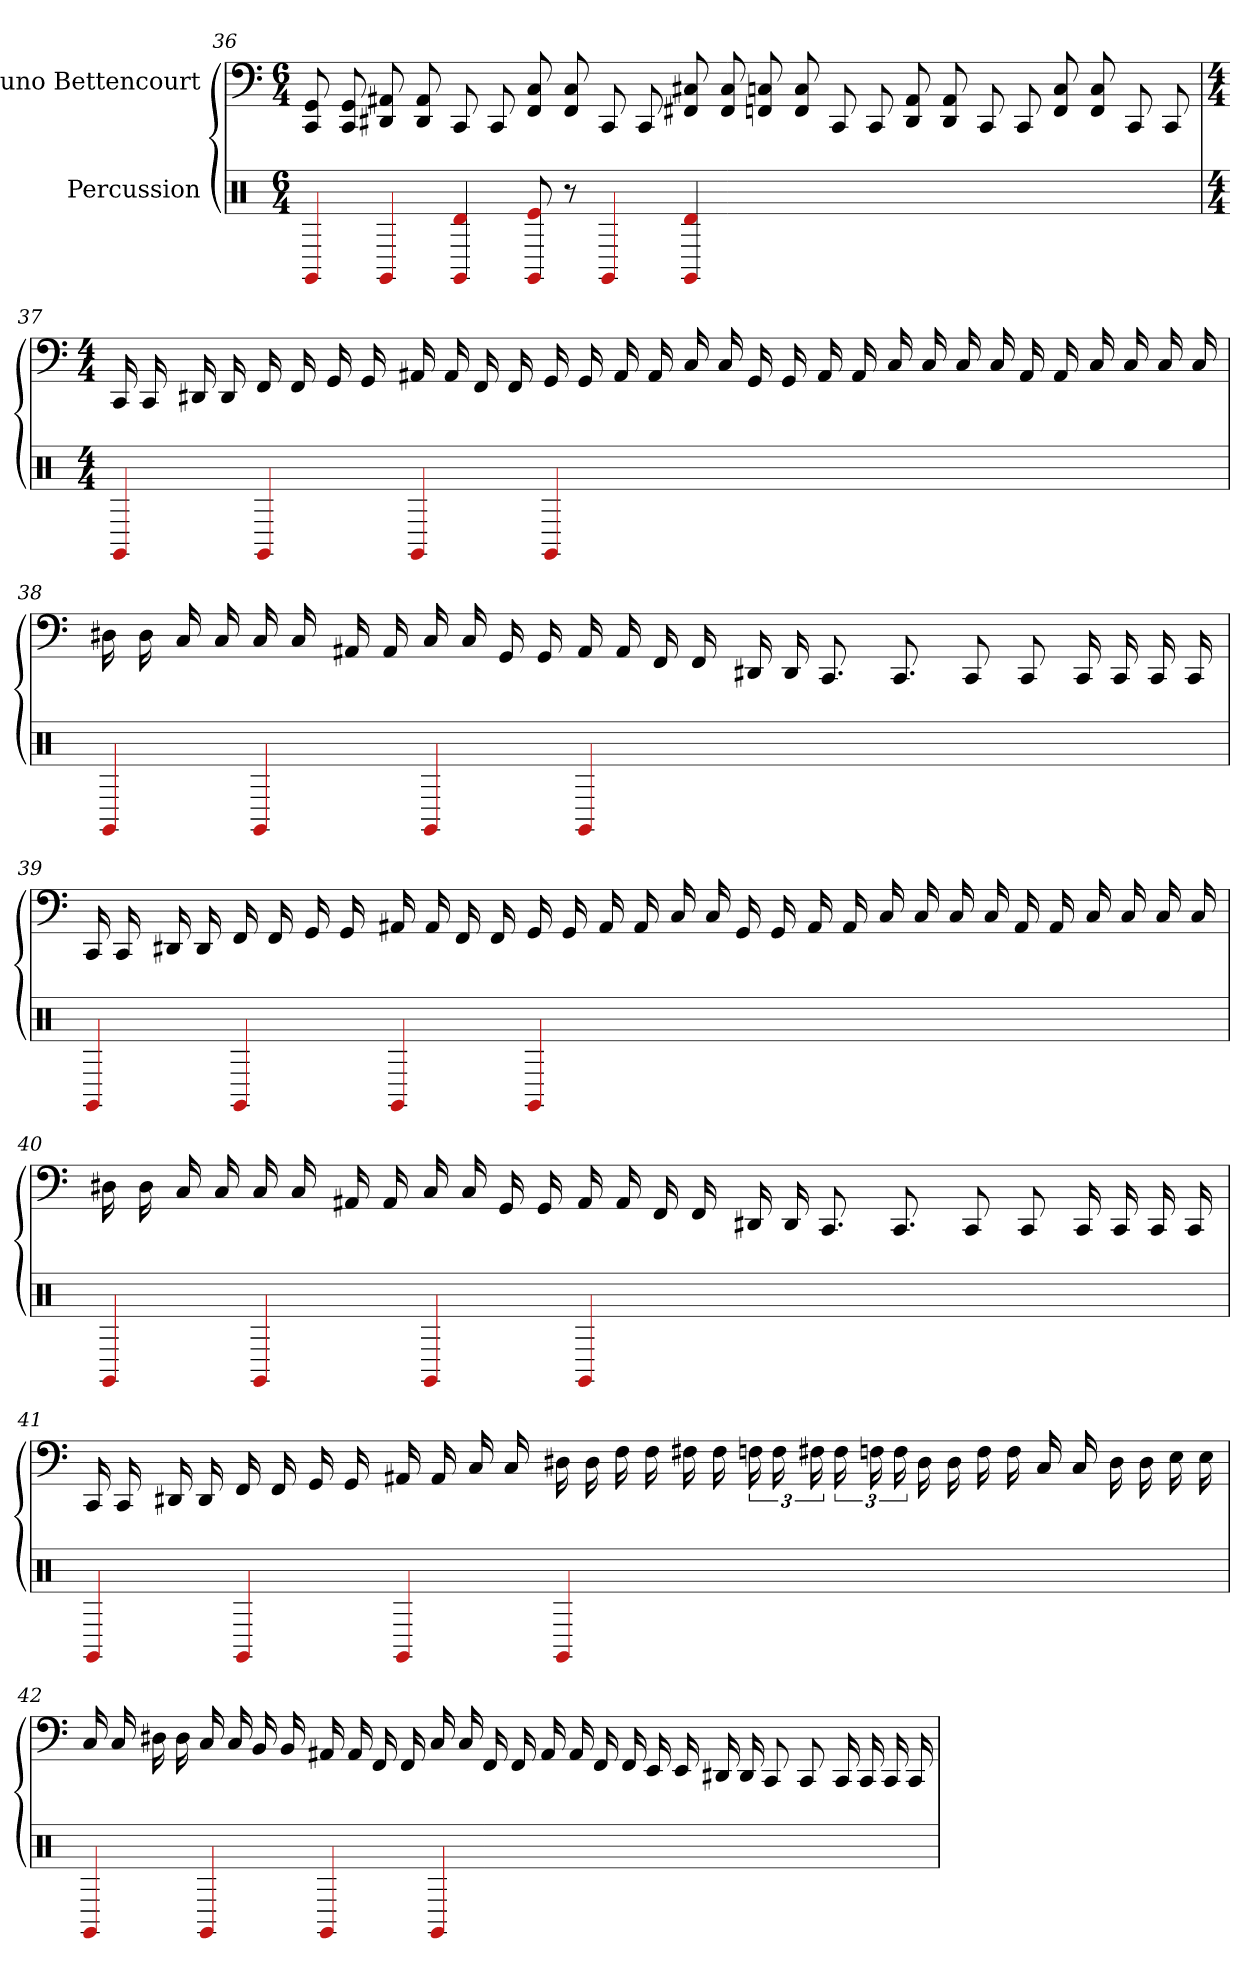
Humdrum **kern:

**kern	**kern
*part2	*part1
*staff2	*staff1
*I"Percussion	*I"Nuno Bettencourt
*clefX	*
*k[]	*k[]
*M6/4	*M6/4
=36	=36
4GG#	8GG 8CC
.	8GG 8CC
4GG#	8AA# 8DD#
.	8AA# 8DD#
4GG# 4d	8CC
.	8CC
8GG# 8e	8C 8FF
8r	8C 8FF
4GG#	8CC
.	8CC
4GG# 4d	8C# 8FF#
.	8C# 8FF#
1.ryy	8C 8FF
.	8C 8FF
.	8CC
.	8CC
.	8AA# 8DD#
.	8AA# 8DD#
.	8CC
.	8CC
.	8C 8FF
.	8C 8FF
.	8CC
.	8CC
=37	=37
*M4/4	*M4/4
4GG#	16CC
.	16CC
.	16DD#
.	16DD#
4GG#	16FF
.	16FF
.	16GG
.	16GG
4GG#	16AA#
.	16AA#
.	16FF
.	16FF
4GG#	16GG
.	16GG
.	16AA#
.	16AA#
1ryy	16C
.	16C
.	16GG
.	16GG
.	16AA#
.	16AA#
.	16C
.	16C
.	16C
.	16C
.	16AA#
.	16AA#
.	16C
.	16C
.	16C
.	16C
=38	=38
4GG#	16D#
.	16D#
.	16C
.	16C
4GG#	16C
.	16C
.	16AA#
.	16AA#
4GG#	16C
.	16C
.	16GG
.	16GG
4GG#	16AA#
.	16AA#
.	16FF
.	16FF
1ryy	16DD#
.	16DD#
.	8.CC
.	8.CC
.	8CC
.	8CC
.	16CC
.	16CC
.	16CC
.	16CC
=39	=39
4GG#	16CC
.	16CC
.	16DD#
.	16DD#
4GG#	16FF
.	16FF
.	16GG
.	16GG
4GG#	16AA#
.	16AA#
.	16FF
.	16FF
4GG#	16GG
.	16GG
.	16AA#
.	16AA#
1ryy	16C
.	16C
.	16GG
.	16GG
.	16AA#
.	16AA#
.	16C
.	16C
.	16C
.	16C
.	16AA#
.	16AA#
.	16C
.	16C
.	16C
.	16C
=40	=40
4GG#	16D#
.	16D#
.	16C
.	16C
4GG#	16C
.	16C
.	16AA#
.	16AA#
4GG#	16C
.	16C
.	16GG
.	16GG
4GG#	16AA#
.	16AA#
.	16FF
.	16FF
1ryy	16DD#
.	16DD#
.	8.CC
.	8.CC
.	8CC
.	8CC
.	16CC
.	16CC
.	16CC
.	16CC
=41	=41
4GG#	16CC
.	16CC
.	16DD#
.	16DD#
4GG#	16FF
.	16FF
.	16GG
.	16GG
4GG#	16AA#
.	16AA#
.	16C
.	16C
4GG#	16D#
.	16D#
.	16F
.	16F
1ryy	16F#
.	16F#
.	24F
.	24F
.	24F#
.	24F#
.	24F
.	24F
.	16D#
.	16D#
.	16F
.	16F
.	16C
.	16C
.	16D#
.	16D#
.	16E
.	16E
=42	=42
4GG#	16C
.	16C
.	16D#
.	16D#
4GG#	16C
.	16C
.	16BB
.	16BB
4GG#	16AA#
.	16AA#
.	16FF
.	16FF
4GG#	16C
.	16C
.	16FF
.	16FF
1ryy	16AA#
.	16AA#
.	16FF
.	16FF
.	16EE
.	16EE
.	16DD#
.	16DD#
.	8CC
.	8CC
.	16CC
.	16CC
.	16CC
.	16CC
=	=
*-	*-
